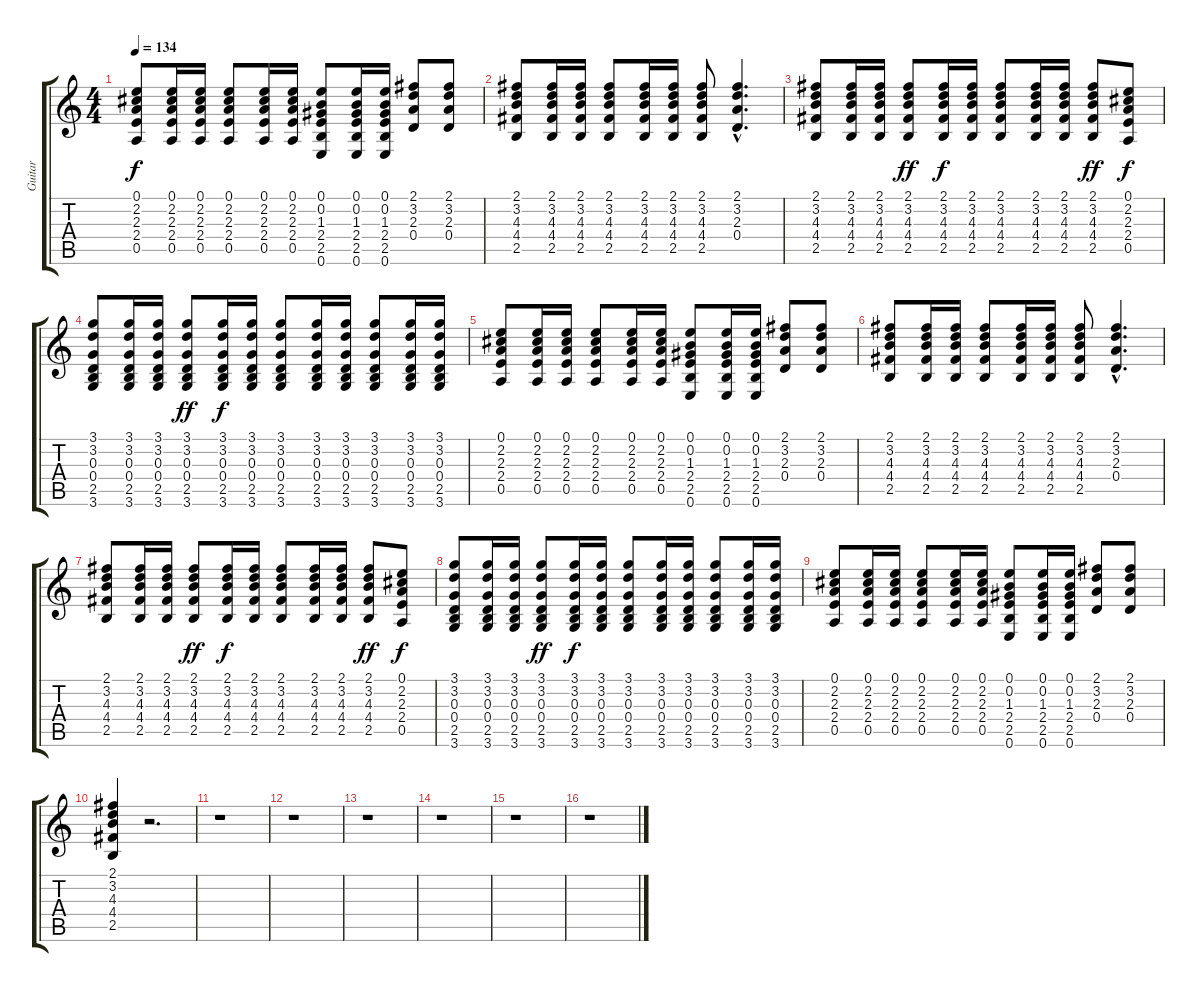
\track ("Guitar" "Guitar") {instrument distortionguitar}
\staff {score tabs}
\tuning (E4 B3 G3 D3 A2 E2) {hide}
\ts (4 4)
\tempo 134
\clef g2
\ks c
(0.1 2.2 2.3 2.4 0.5).8{dy f} (0.1 2.2 2.3 2.4 0.5).16 (0.1 2.2 2.3 2.4 0.5).16 (0.1 2.2 2.3 2.4 0.5).8 (0.1 2.2 2.3 2.4 0.5).16 (0.1 2.2 2.3 2.4 0.5).16 (0.1 0.2 1.3 2.4 2.5 0.6).8 (0.1 0.2 1.3 2.4 2.5 0.6).16 (0.1 0.2 1.3 2.4 2.5 0.6).16 (2.1 3.2 2.3 0.4).8 (2.1 3.2 2.3 0.4).8 |
(2.1 3.2 4.3 4.4 2.5).8 (2.1 3.2 4.3 4.4 2.5).16 (2.1 3.2 4.3 4.4 2.5).16 (2.1 3.2 4.3 4.4 2.5).8 (2.1 3.2 4.3 4.4 2.5).16 (2.1 3.2 4.3 4.4 2.5).16 (2.1 3.2 4.3 4.4 2.5).8 (2.1{hac} 3.2{hac} 2.3{hac} 0.4{hac}).4{d} |
(2.1 3.2 4.3 4.4 2.5).8 (2.1 3.2 4.3 4.4 2.5).16 (2.1 3.2 4.3 4.4 2.5).16 (2.1 3.2 4.3 4.4 2.5).8{dy ff} (2.1 3.2 4.3 4.4 2.5).16{dy f} (2.1 3.2 4.3 4.4 2.5).16 (2.1 3.2 4.3 4.4 2.5).8 (2.1 3.2 4.3 4.4 2.5).16 (2.1 3.2 4.3 4.4 2.5).16 (2.1 3.2 4.3 4.4 2.5).8{dy ff} (0.1 2.2 2.3 2.4 0.5).8{dy f} |
(3.1 3.2 0.3 0.4 2.5 3.6).8 (3.1 3.2 0.3 0.4 2.5 3.6).16 (3.1 3.2 0.3 0.4 2.5 3.6).16 (3.1 3.2 0.3 0.4 2.5 3.6).8{dy ff} (3.1 3.2 0.3 0.4 2.5 3.6).16{dy f} (3.1 3.2 0.3 0.4 2.5 3.6).16 (3.1 3.2 0.3 0.4 2.5 3.6).8 (3.1 3.2 0.3 0.4 2.5 3.6).16 (3.1 3.2 0.3 0.4 2.5 3.6).16 (3.1 3.2 0.3 0.4 2.5 3.6).8 (3.1 3.2 0.3 0.4 2.5 3.6).16 (3.1 3.2 0.3 0.4 2.5 3.6).16 |
(0.1 2.2 2.3 2.4 0.5).8 (0.1 2.2 2.3 2.4 0.5).16 (0.1 2.2 2.3 2.4 0.5).16 (0.1 2.2 2.3 2.4 0.5).8 (0.1 2.2 2.3 2.4 0.5).16 (0.1 2.2 2.3 2.4 0.5).16 (0.1 0.2 1.3 2.4 2.5 0.6).8 (0.1 0.2 1.3 2.4 2.5 0.6).16 (0.1 0.2 1.3 2.4 2.5 0.6).16 (2.1 3.2 2.3 0.4).8 (2.1 3.2 2.3 0.4).8 |
(2.1 3.2 4.3 4.4 2.5).8 (2.1 3.2 4.3 4.4 2.5).16 (2.1 3.2 4.3 4.4 2.5).16 (2.1 3.2 4.3 4.4 2.5).8 (2.1 3.2 4.3 4.4 2.5).16 (2.1 3.2 4.3 4.4 2.5).16 (2.1 3.2 4.3 4.4 2.5).8 (2.1{hac} 3.2{hac} 2.3{hac} 0.4{hac}).4{d} |
(2.1 3.2 4.3 4.4 2.5).8 (2.1 3.2 4.3 4.4 2.5).16 (2.1 3.2 4.3 4.4 2.5).16 (2.1 3.2 4.3 4.4 2.5).8{dy ff} (2.1 3.2 4.3 4.4 2.5).16{dy f} (2.1 3.2 4.3 4.4 2.5).16 (2.1 3.2 4.3 4.4 2.5).8 (2.1 3.2 4.3 4.4 2.5).16 (2.1 3.2 4.3 4.4 2.5).16 (2.1 3.2 4.3 4.4 2.5).8{dy ff} (0.1 2.2 2.3 2.4 0.5).8{dy f} |
(3.1 3.2 0.3 0.4 2.5 3.6).8 (3.1 3.2 0.3 0.4 2.5 3.6).16 (3.1 3.2 0.3 0.4 2.5 3.6).16 (3.1 3.2 0.3 0.4 2.5 3.6).8{dy ff} (3.1 3.2 0.3 0.4 2.5 3.6).16{dy f} (3.1 3.2 0.3 0.4 2.5 3.6).16 (3.1 3.2 0.3 0.4 2.5 3.6).8 (3.1 3.2 0.3 0.4 2.5 3.6).16 (3.1 3.2 0.3 0.4 2.5 3.6).16 (3.1 3.2 0.3 0.4 2.5 3.6).8 (3.1 3.2 0.3 0.4 2.5 3.6).16 (3.1 3.2 0.3 0.4 2.5 3.6).16 |
(0.1 2.2 2.3 2.4 0.5).8 (0.1 2.2 2.3 2.4 0.5).16 (0.1 2.2 2.3 2.4 0.5).16 (0.1 2.2 2.3 2.4 0.5).8 (0.1 2.2 2.3 2.4 0.5).16 (0.1 2.2 2.3 2.4 0.5).16 (0.1 0.2 1.3 2.4 2.5 0.6).8 (0.1 0.2 1.3 2.4 2.5 0.6).16 (0.1 0.2 1.3 2.4 2.5 0.6).16 (2.1 3.2 2.3 0.4).8 (2.1 3.2 2.3 0.4).8 |
(2.1 3.2 4.3 4.4 2.5).4 r.2{d volume 12 instrument distortionguitar} |
r.1 |
r.1 |
r.1 |
r.1 |
r.1 |
r.1
